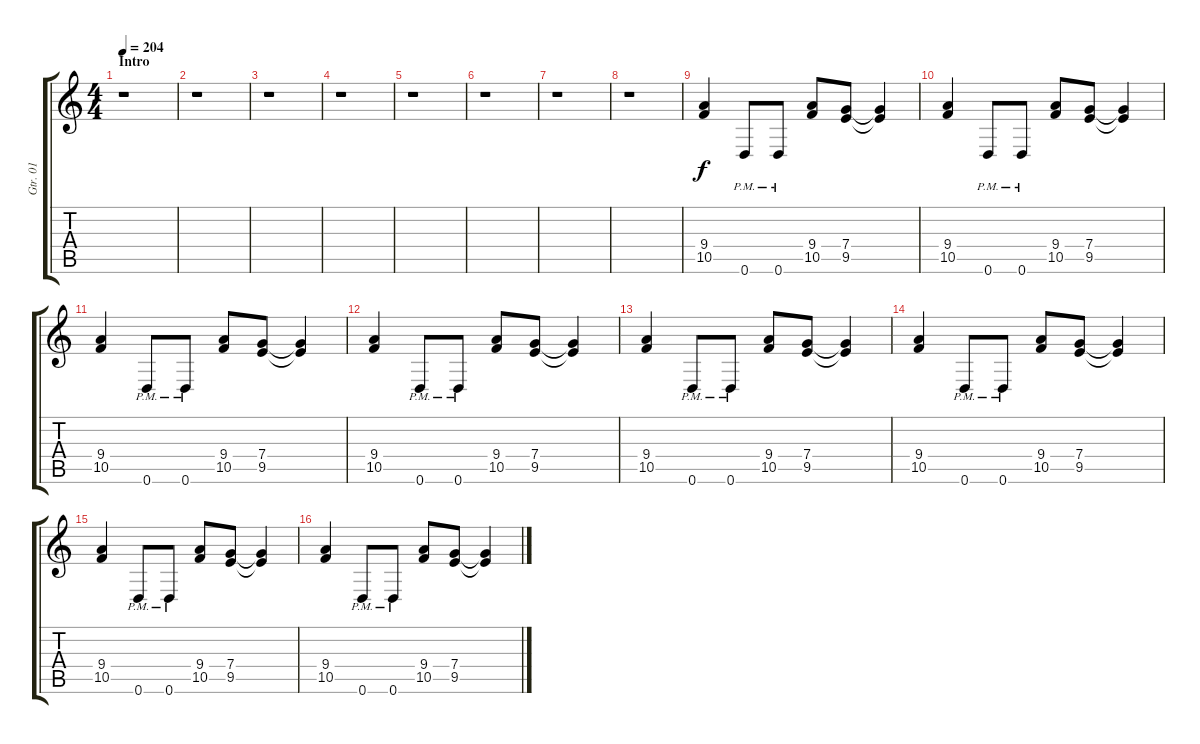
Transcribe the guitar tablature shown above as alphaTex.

\track ("Gtr. 01" "Gtr. 01") {instrument distortionguitar}
\staff {score tabs}
\tuning (D4 A3 F3 C3 G2 D2) {hide}
\ts (4 4)
\section ("" "Intro")
\tempo 204
\clef g2
\ks c
r.1{dy f instrument distortionguitar} |
r.1 |
r.1 |
r.1 |
r.1 |
r.1 |
r.1 |
r.1 |
(9.4 10.5).4{volume 12} 0.6{pm}.8 0.6{pm}.8 (9.4 10.5).8 (7.4 9.5).8 (7.4{t} 9.5{t}).4 |
(9.4 10.5).4 0.6{pm}.8 0.6{pm}.8 (9.4 10.5).8 (7.4 9.5).8 (7.4{t} 9.5{t}).4 |
(9.4 10.5).4 0.6{pm}.8 0.6{pm}.8 (9.4 10.5).8 (7.4 9.5).8 (7.4{t} 9.5{t}).4 |
(9.4 10.5).4 0.6{pm}.8 0.6{pm}.8 (9.4 10.5).8 (7.4 9.5).8 (7.4{t} 9.5{t}).4 |
(9.4 10.5).4 0.6{pm}.8 0.6{pm}.8 (9.4 10.5).8 (7.4 9.5).8 (7.4{t} 9.5{t}).4 |
(9.4 10.5).4 0.6{pm}.8 0.6{pm}.8 (9.4 10.5).8 (7.4 9.5).8 (7.4{t} 9.5{t}).4 |
(9.4 10.5).4 0.6{pm}.8 0.6{pm}.8 (9.4 10.5).8 (7.4 9.5).8 (7.4{t} 9.5{t}).4 |
(9.4 10.5).4 0.6{pm}.8 0.6{pm}.8 (9.4 10.5).8 (7.4 9.5).8 (7.4{t} 9.5{t}).4
